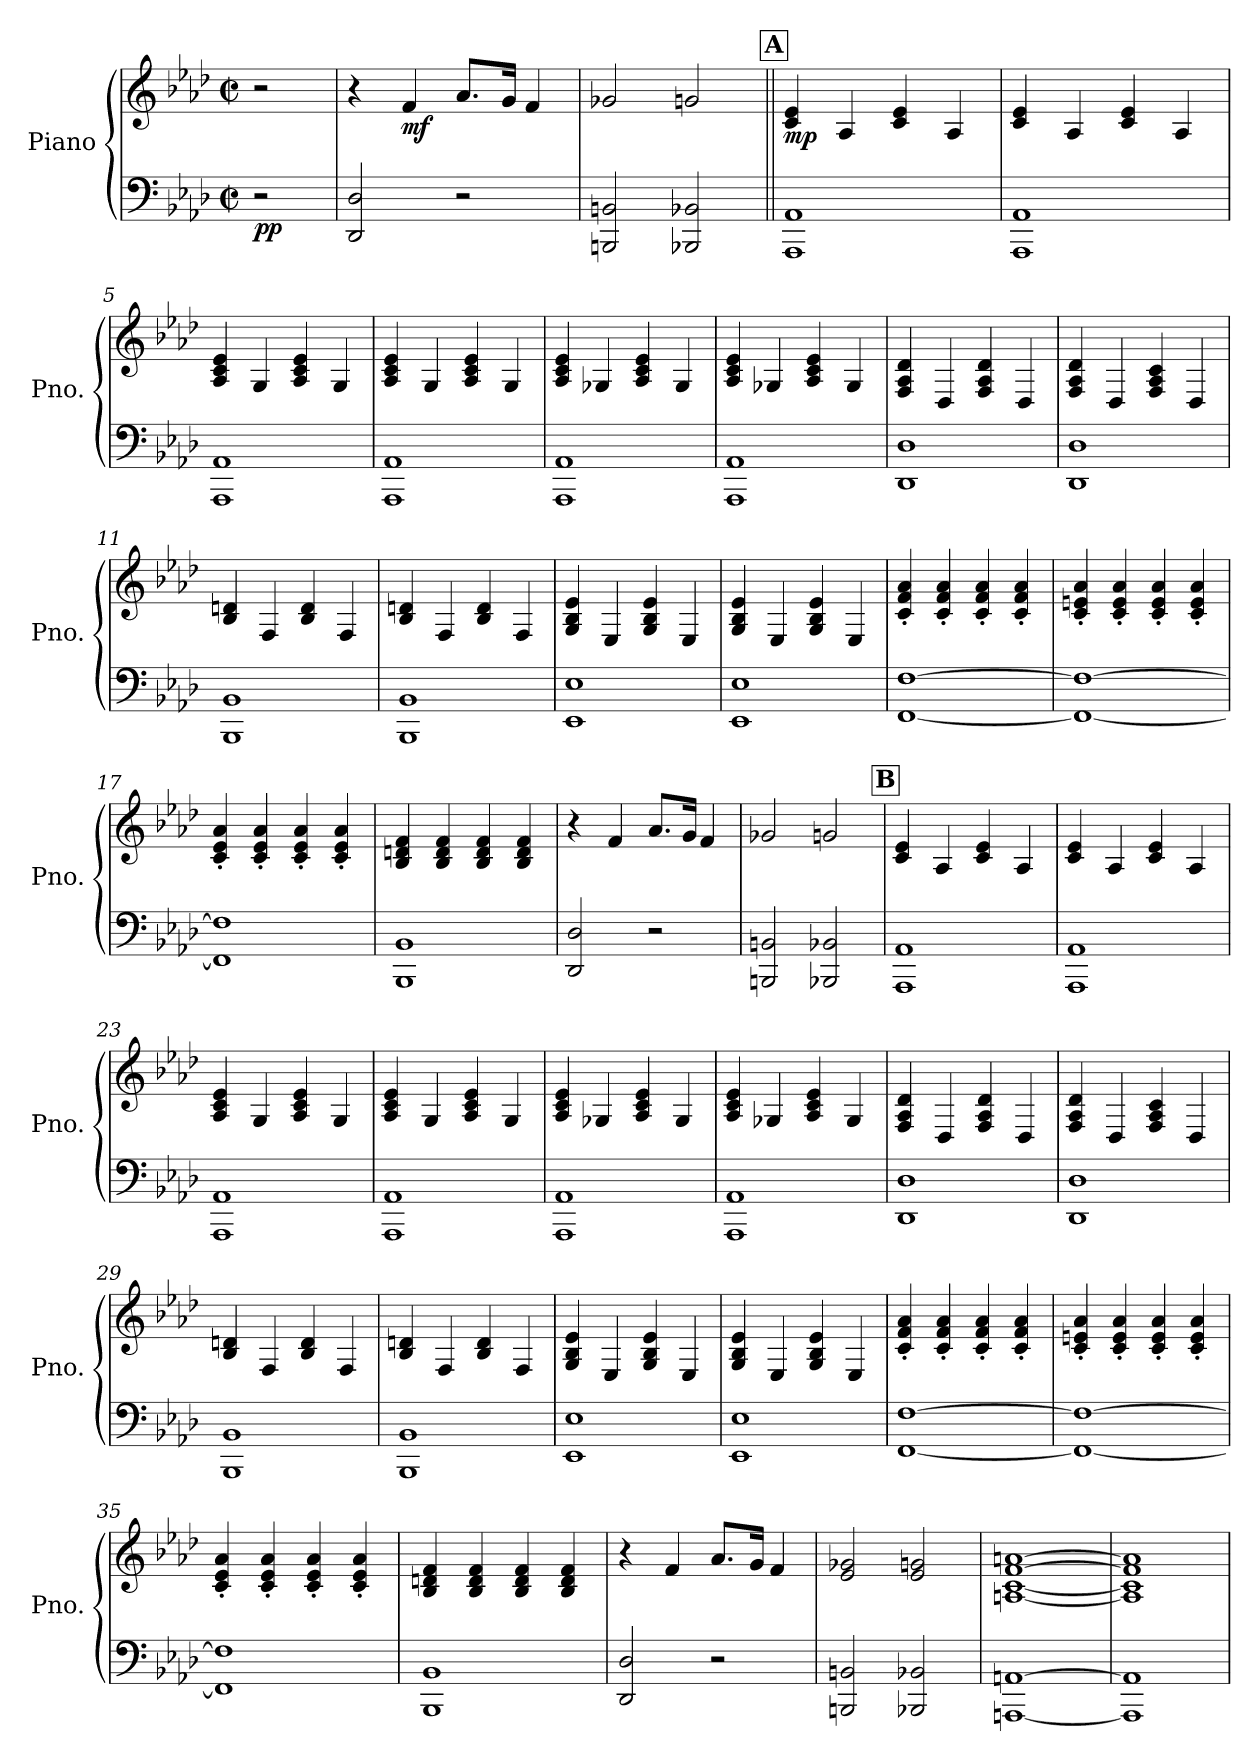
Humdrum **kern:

**kern	**kern	**dynam
*part1	*part1	*part1
*staff2	*staff1	*staff1/2
*I"Piano	*	*
*I'Pno.	*	*
*clefF4	*clefG2	*
*k[b-e-a-d-]	*k[b-e-a-d-]	*
*M2/2	*M2/2	*
*met(c|)	*met(c|)	*
*MM134	*MM134	*
=	=	=
!	!	!LO:DY:b=2
2r	2r	pp
=1	=1	=1
2DD-/ 2D-/	4r	.
!	!	!LO:DY:b
.	4f/	mf
2r	8.a-/L	.
.	16g/Jk	.
.	4f/	.
=2	=2	=2
2BBBn/ 2BBn/	2g-X/	.
2BBB-X/ 2BB-X/	2gn/	.
!!LO:REH:place=s1:a:B:fs=14:t=A
=3||	=3||	=3||
!	!	!LO:DY:b
1AAA- 1AA-	4c/ 4e-/	mp
.	4A-/	.
.	4c/ 4e-/	.
.	4A-/	.
=4	=4	=4
1AAA- 1AA-	4c/ 4e-/	.
.	4A-/	.
.	4c/ 4e-/	.
.	4A-/	.
=5	=5	=5
1AAA- 1AA-	4A-/ 4c/ 4e-/	.
.	4G/	.
.	4A-/ 4c/ 4e-/	.
.	4G/	.
!!LO:LB:g=z
=6	=6	=6
1AAA- 1AA-	4A-/ 4c/ 4e-/	.
.	4G/	.
.	4A-/ 4c/ 4e-/	.
.	4G/	.
=7	=7	=7
1AAA- 1AA-	4A-/ 4c/ 4e-/	.
.	4G-X/	.
.	4A-/ 4c/ 4e-/	.
.	4G-/	.
=8	=8	=8
1AAA- 1AA-	4A-/ 4c/ 4e-/	.
.	4G-X/	.
.	4A-/ 4c/ 4e-/	.
.	4G-/	.
=9	=9	=9
1DD- 1D-	4F/ 4A-/ 4d-/	.
.	4D-/	.
.	4F/ 4A-/ 4d-/	.
.	4D-/	.
=10	=10	=10
1DD- 1D-	4F/ 4A-/ 4d-/	.
.	4D-/	.
.	4F/ 4A-/ 4c/	.
.	4D-/	.
!!LO:LB:g=z
=11	=11	=11
1BBB- 1BB-	4B-/ 4dn/	.
.	4F/	.
.	4B-/ 4d/	.
.	4F/	.
=12	=12	=12
1BBB- 1BB-	4B-/ 4dn/	.
.	4F/	.
.	4B-/ 4d/	.
.	4F/	.
=13	=13	=13
1EE- 1E-	4G/ 4B-/ 4e-/	.
.	4E-/	.
.	4G/ 4B-/ 4e-/	.
.	4E-/	.
=14	=14	=14
1EE- 1E-	4G/ 4B-/ 4e-/	.
.	4E-/	.
.	4G/ 4B-/ 4e-/	.
.	4E-/	.
=15	=15	=15
[1FF [1F	4c/' 4f/' 4a-/'	.
.	4c/' 4f/' 4a-/'	.
.	4c/' 4f/' 4a-/'	.
.	4c/' 4f/' 4a-/'	.
=16	=16	=16
1FF_ 1F_	4c/' 4en/' 4a-/'	.
.	4c/' 4e/' 4a-/'	.
.	4c/' 4e/' 4a-/'	.
.	4c/' 4e/' 4a-/'	.
!!LO:LB:g=z
=17	=17	=17
1FF] 1F]	4c/' 4e-/' 4a-/'	.
.	4c/' 4e-/' 4a-/'	.
.	4c/' 4e-/' 4a-/'	.
.	4c/' 4e-/' 4a-/'	.
=18	=18	=18
1BBB- 1BB-	4B-/ 4dn/ 4f/	.
.	4B-/ 4d/ 4f/	.
.	4B-/ 4d/ 4f/	.
.	4B-/ 4d/ 4f/	.
=19	=19	=19
2DD-/ 2D-/	4r	.
.	4f/	.
2r	8.a-/L	.
.	16g/Jk	.
.	4f/	.
=20	=20	=20
2BBBn/ 2BBn/	2g-X/	.
2BBB-X/ 2BB-X/	2gn/	.
!!LO:REH:place=s1:a:B:fs=14:t=B
=21	=21	=21
1AAA- 1AA-	4c/ 4e-/	.
.	4A-/	.
.	4c/ 4e-/	.
.	4A-/	.
=22	=22	=22
1AAA- 1AA-	4c/ 4e-/	.
.	4A-/	.
.	4c/ 4e-/	.
.	4A-/	.
!!LO:PB:g=z
=23	=23	=23
1AAA- 1AA-	4A-/ 4c/ 4e-/	.
.	4G/	.
.	4A-/ 4c/ 4e-/	.
.	4G/	.
=24	=24	=24
1AAA- 1AA-	4A-/ 4c/ 4e-/	.
.	4G/	.
.	4A-/ 4c/ 4e-/	.
.	4G/	.
=25	=25	=25
1AAA- 1AA-	4A-/ 4c/ 4e-/	.
.	4G-X/	.
.	4A-/ 4c/ 4e-/	.
.	4G-/	.
=26	=26	=26
1AAA- 1AA-	4A-/ 4c/ 4e-/	.
.	4G-X/	.
.	4A-/ 4c/ 4e-/	.
.	4G-/	.
=27	=27	=27
1DD- 1D-	4F/ 4A-/ 4d-/	.
.	4D-/	.
.	4F/ 4A-/ 4d-/	.
.	4D-/	.
!!LO:LB:g=z
=28	=28	=28
1DD- 1D-	4F/ 4A-/ 4d-/	.
.	4D-/	.
.	4F/ 4A-/ 4c/	.
.	4D-/	.
=29	=29	=29
1BBB- 1BB-	4B-/ 4dn/	.
.	4F/	.
.	4B-/ 4d/	.
.	4F/	.
=30	=30	=30
1BBB- 1BB-	4B-/ 4dn/	.
.	4F/	.
.	4B-/ 4d/	.
.	4F/	.
=31	=31	=31
1EE- 1E-	4G/ 4B-/ 4e-/	.
.	4E-/	.
.	4G/ 4B-/ 4e-/	.
.	4E-/	.
=32	=32	=32
1EE- 1E-	4G/ 4B-/ 4e-/	.
.	4E-/	.
.	4G/ 4B-/ 4e-/	.
.	4E-/	.
=33	=33	=33
[1FF [1F	4c/' 4f/' 4a-/'	.
.	4c/' 4f/' 4a-/'	.
.	4c/' 4f/' 4a-/'	.
.	4c/' 4f/' 4a-/'	.
!!LO:LB:g=z
=34	=34	=34
1FF_ 1F_	4c/' 4en/' 4a-/'	.
.	4c/' 4e/' 4a-/'	.
.	4c/' 4e/' 4a-/'	.
.	4c/' 4e/' 4a-/'	.
=35	=35	=35
1FF] 1F]	4c/' 4e-/' 4a-/'	.
.	4c/' 4e-/' 4a-/'	.
.	4c/' 4e-/' 4a-/'	.
.	4c/' 4e-/' 4a-/'	.
=36	=36	=36
1BBB- 1BB-	4B-/ 4dn/ 4f/	.
.	4B-/ 4d/ 4f/	.
.	4B-/ 4d/ 4f/	.
.	4B-/ 4d/ 4f/	.
=37	=37	=37
2DD-/ 2D-/	4r	.
.	4f/	.
2r	8.a-/L	.
.	16g/Jk	.
.	4f/	.
=38	=38	=38
2BBBn/ 2BBn/	2e-/ 2g-X/	.
2BBB-X/ 2BB-X/	2e-/ 2gn/	.
=39	=39	=39
[1AAAn [1AAn	[1An [1c [1f [1an	.
=40	=40	=40
1AAA] 1AA]	1A] 1c] 1f] 1a]	.
=	=	=
*-	*-	*-
